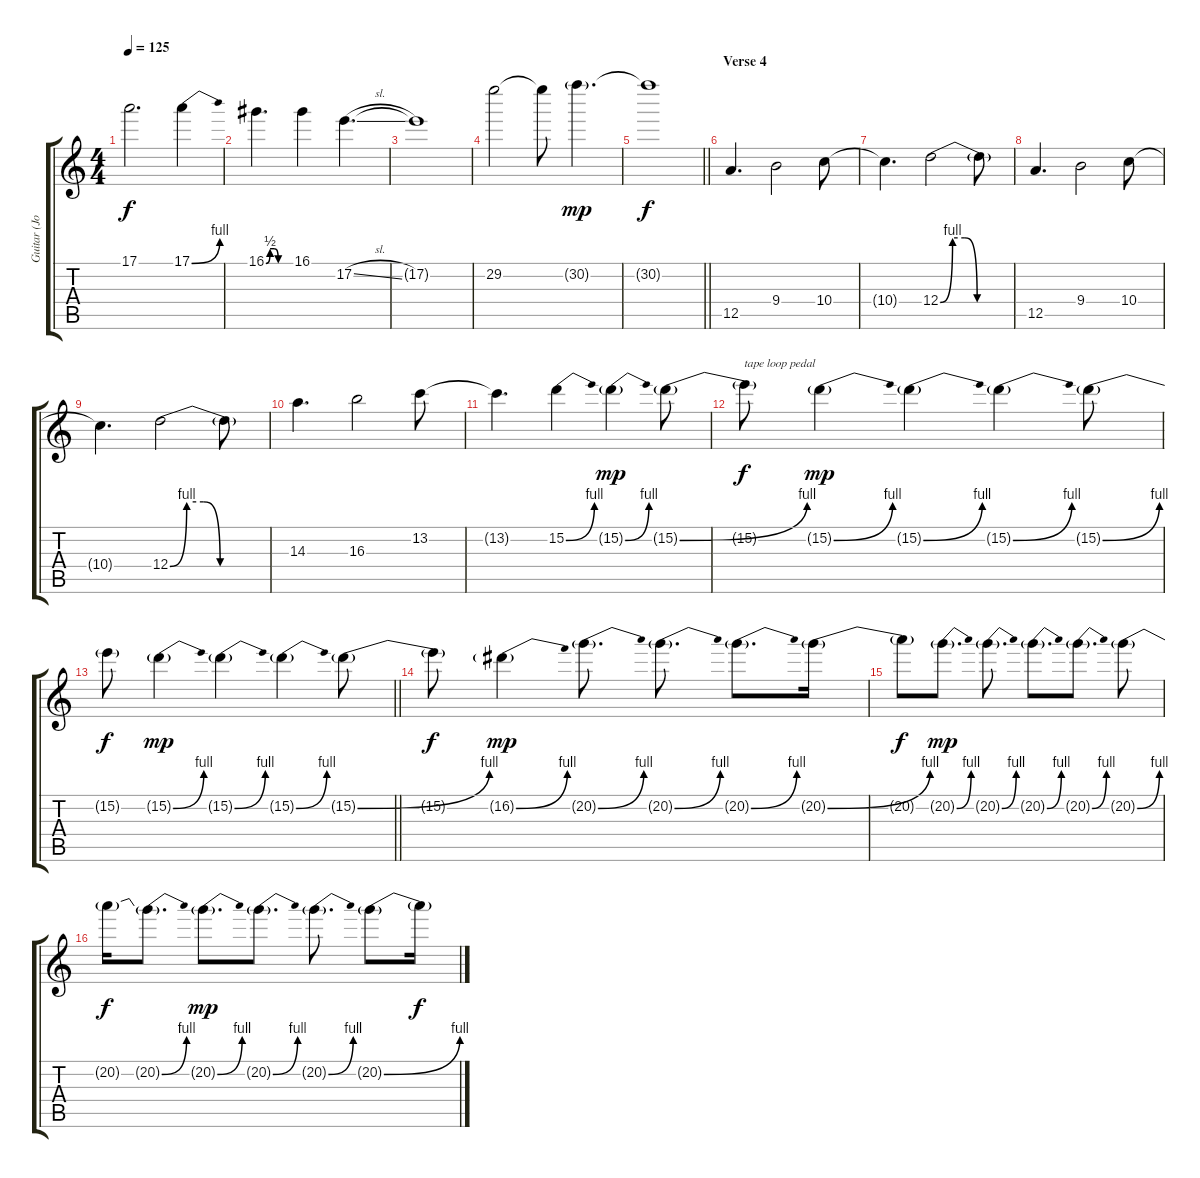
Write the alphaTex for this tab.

\track ("Guitar (John Frusciante)" "Guitar (Jo") {instrument electricguitarjazz}
\staff {score tabs}
\tuning (E4 B3 G3 D3 A2 E2) {hide}
\ts (4 4)
\tempo 125
\clef g2
\ks c
17.1{t}.2{d dy f} 17.1{be (bend 0 0 60 4)}.4 |
16.1{be (custom 0 0 10 2 20 2 30 0 60 0)}.4{d} 16.1.4 17.2{sl}.4{d} |
17.2{t}.1 |
29.2.2 29.2{t}.8 30.2{g}.4{d dy mp} |
\barLineRight lightlight
30.2{t}.1{dy f} |
\section ("" "Verse 4")
12.5.4{d instrument electricguitarjazz} 9.4.2 10.4.8 |
10.4{t}.4{d} 12.4{be (custom 0 0 10 4 20 4 30 0 60 0)}.2 12.4{t}.8 |
12.5.4{d} 9.4.2 10.4.8 |
10.4{t}.4{d} 12.4{be (custom 0 0 10 4 20 4 30 0 60 0)}.2 12.4{t}.8 |
14.3.4{d} 16.3.2 13.2.8 |
13.2{t}.4{d} 15.2{be (bend 0 0 60 4)}.4 15.2{be (bend 0 0 60 4) g}.4{dy mp} 15.2{be (bend 0 0 60 4) g}.8 |
15.2{t}.8{txt "tape loop pedal" dy f} 15.2{be (bend 0 0 60 4) g}.4{dy mp} 15.2{be (bend 0 0 60 4) g}.4 15.2{be (bend 0 0 60 4) g}.4 15.2{be (bend 0 0 60 4) g}.8 |
\barLineRight lightlight
15.2{t}.8{dy f} 15.2{be (bend 0 0 60 4) g}.4{dy mp} 15.2{be (bend 0 0 60 4) g}.4 15.2{be (bend 0 0 60 4) g}.4 15.2{be (bend 0 0 60 4) g}.8 |
\section ("" "")
15.2{t}.8{dy f} 16.2{be (bend 0 0 60 4) g}.4{dy mp} 20.2{be (bend 0 0 60 4) g}.8{d} 20.2{be (bend 0 0 60 4) g}.8{d} 20.2{be (bend 0 0 60 4) g}.8{d} 20.2{be (bend 0 0 60 4) g}.16 |
20.2{t}.8{dy f} 20.2{be (bend 0 0 60 4) g}.8{d dy mp} 20.2{be (bend 0 0 60 4) g}.8{d} 20.2{be (bend 0 0 60 4) g}.8{d} 20.2{be (bend 0 0 60 4) g}.8{d} 20.2{be (bend 0 0 60 4) g}.8 |
20.2{t}.16{dy f} 20.2{be (bend 0 0 60 4) t}.8{d} 20.2{be (bend 0 0 60 4) g}.8{d dy mp} 20.2{be (bend 0 0 60 4) g}.8{d} 20.2{be (bend 0 0 60 4) g}.8{d} 20.2{be (bend 0 0 60 4) g}.8 20.2{t}.16{dy f}
